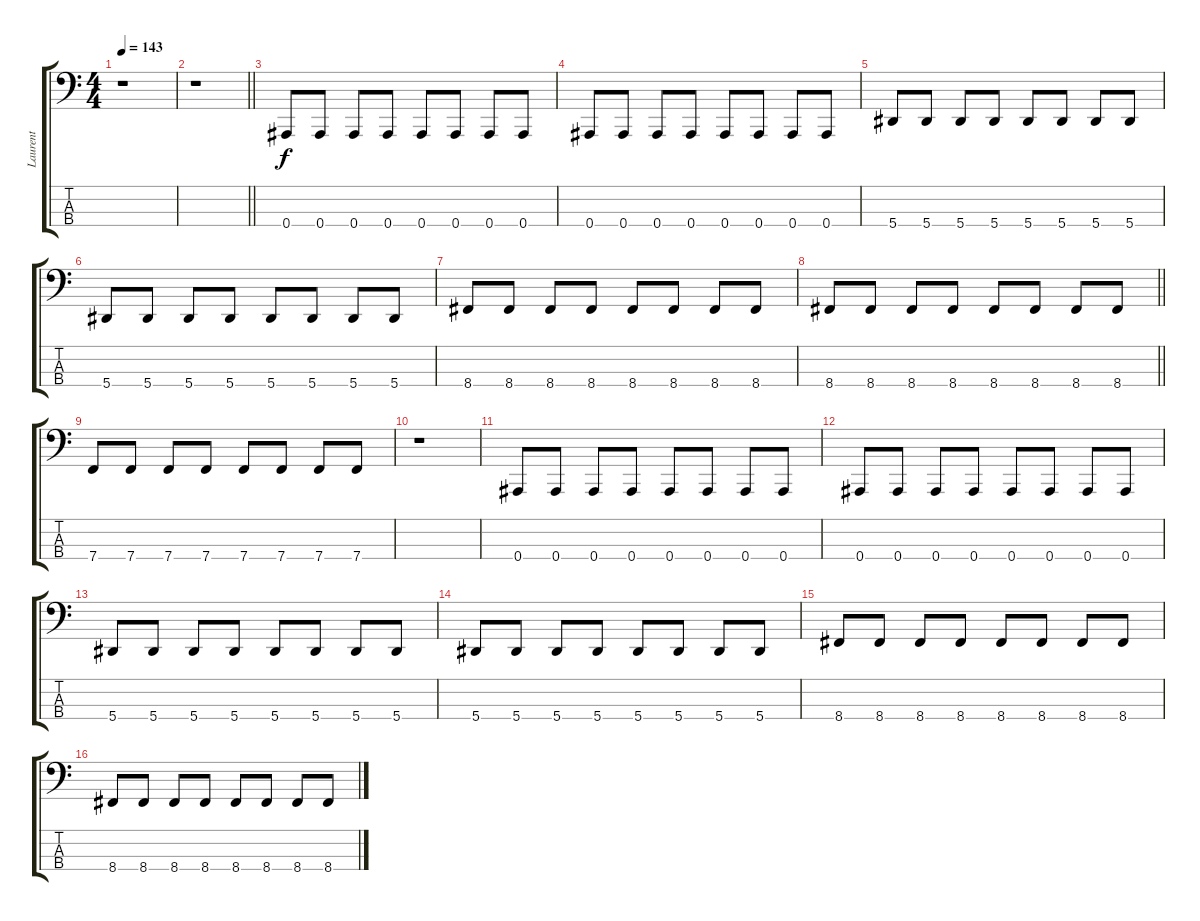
\track ("Laurent" "Laurent") {instrument electricbasspick}
\staff {score tabs}
\tuning (Eb2 Bb1 F1 Bb0) {hide}
\ts (4 4)
\tempo 143
\clef f4
\ks c
r.1{dy mp} |
\barLineRight lightlight
r.1 |
\section ("" "")
0.4.8{dy f} 0.4.8 0.4.8 0.4.8 0.4.8 0.4.8 0.4.8 0.4.8 |
0.4.8 0.4.8 0.4.8 0.4.8 0.4.8 0.4.8 0.4.8 0.4.8 |
5.4.8 5.4.8 5.4.8 5.4.8 5.4.8 5.4.8 5.4.8 5.4.8 |
5.4.8 5.4.8 5.4.8 5.4.8 5.4.8 5.4.8 5.4.8 5.4.8 |
8.4.8 8.4.8 8.4.8 8.4.8 8.4.8 8.4.8 8.4.8 8.4.8 |
\barLineRight lightlight
8.4.8 8.4.8 8.4.8 8.4.8 8.4.8 8.4.8 8.4.8 8.4.8 |
7.4.8 7.4.8 7.4.8 7.4.8 7.4.8 7.4.8 7.4.8 7.4.8 |
r.1 |
0.4.8 0.4.8 0.4.8 0.4.8 0.4.8 0.4.8 0.4.8 0.4.8 |
0.4.8 0.4.8 0.4.8 0.4.8 0.4.8 0.4.8 0.4.8 0.4.8 |
5.4.8 5.4.8 5.4.8 5.4.8 5.4.8 5.4.8 5.4.8 5.4.8 |
5.4.8 5.4.8 5.4.8 5.4.8 5.4.8 5.4.8 5.4.8 5.4.8 |
8.4.8 8.4.8 8.4.8 8.4.8 8.4.8 8.4.8 8.4.8 8.4.8 |
8.4.8 8.4.8 8.4.8 8.4.8 8.4.8 8.4.8 8.4.8 8.4.8
